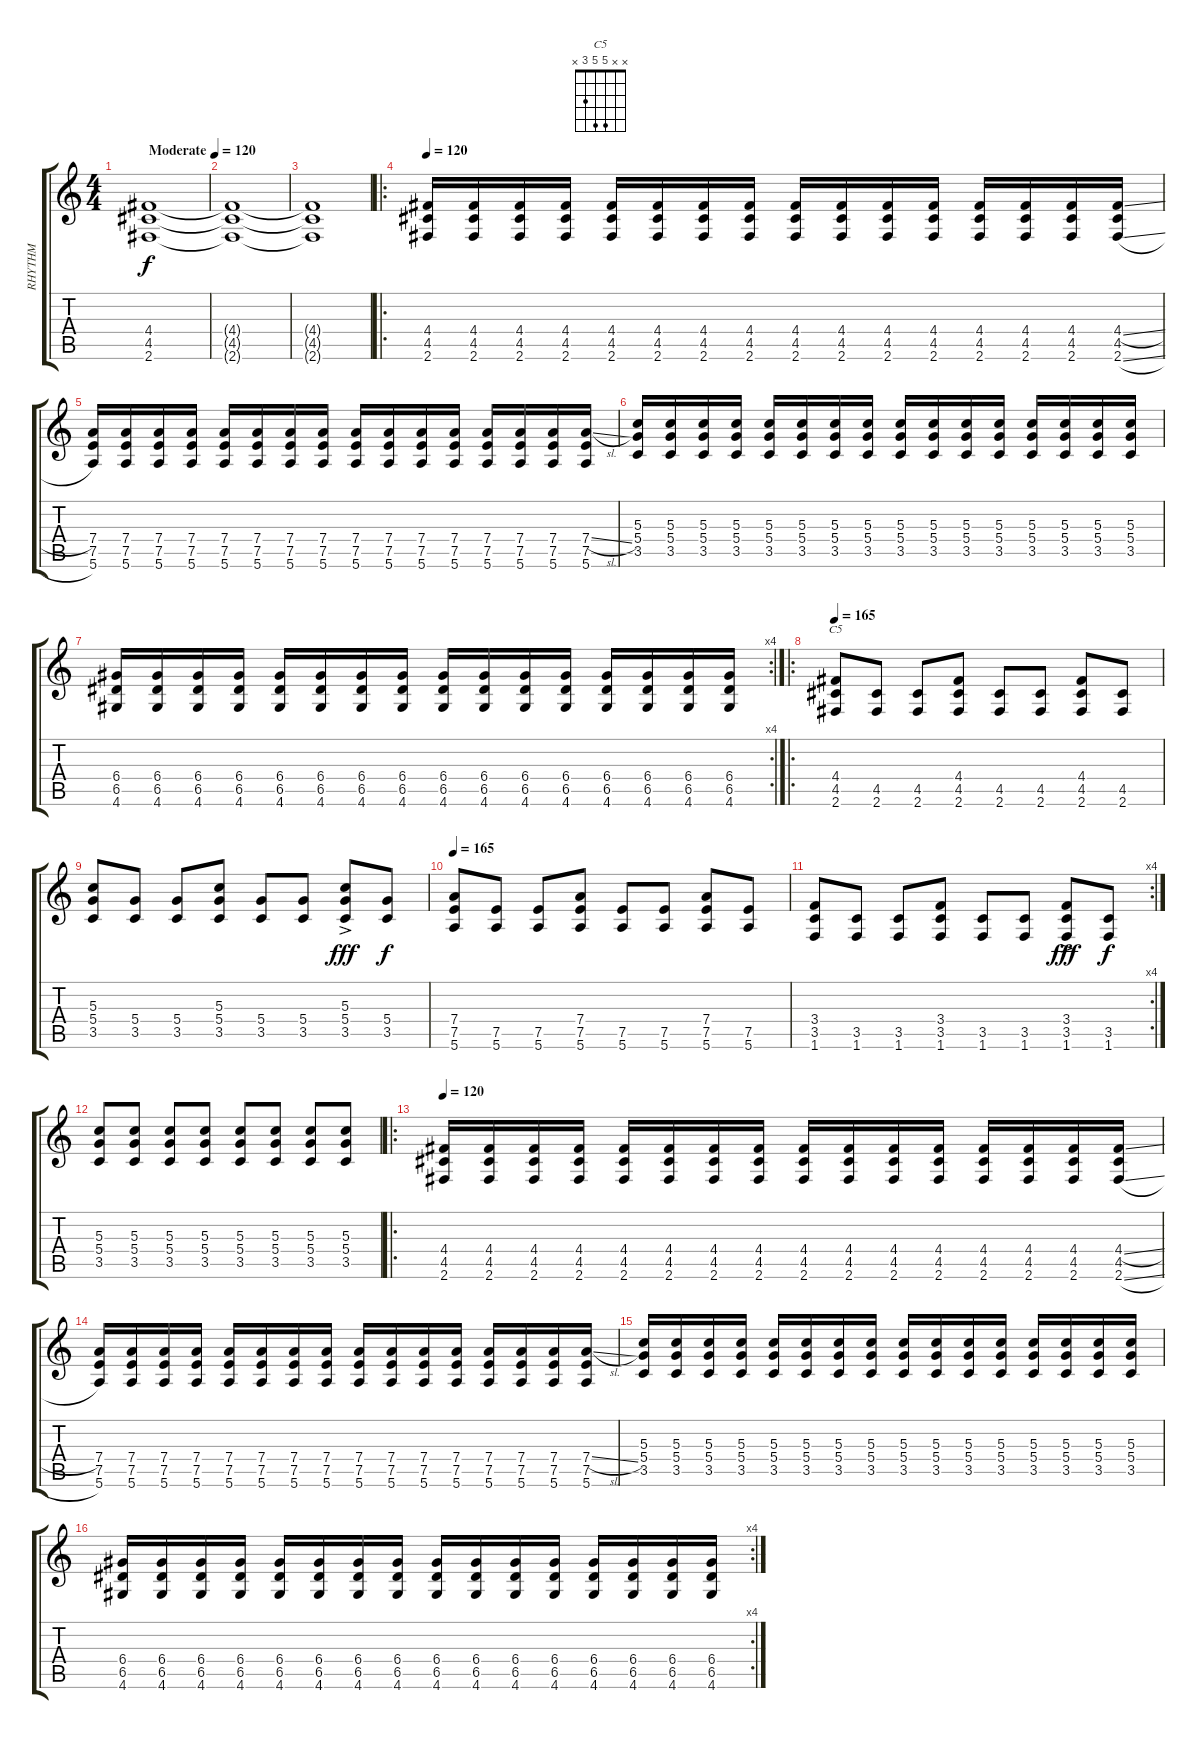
\track ("RHYTHM" "RHYTHM") {instrument distortionguitar}
\staff {score tabs}
\tuning (E4 B3 G3 D3 A2 E2) {hide}
\chord ("C5" x x 5 5 3 x)
\ts (4 4)
\tempo (120 "Moderate")
\clef g2
\ks c
(4.4 4.5 2.6).1{dy f instrument distortionguitar} |
(4.4{t} 4.5{t} 2.6{t}).1 |
(4.4{t} 4.5{t} 2.6{t}).1 |
\ro
\tempo 120
(4.4 4.5 2.6).16 (4.4 4.5 2.6).16 (4.4 4.5 2.6).16 (4.4 4.5 2.6).16 (4.4 4.5 2.6).16 (4.4 4.5 2.6).16 (4.4 4.5 2.6).16 (4.4 4.5 2.6).16 (4.4 4.5 2.6).16 (4.4 4.5 2.6).16 (4.4 4.5 2.6).16 (4.4 4.5 2.6).16 (4.4 4.5 2.6).16 (4.4 4.5 2.6).16 (4.4 4.5 2.6).16 (4.4{sl} 4.5 2.6{sl}).16 |
(7.4 7.5 5.6).16 (7.4 7.5 5.6).16 (7.4 7.5 5.6).16 (7.4 7.5 5.6).16 (7.4 7.5 5.6).16 (7.4 7.5 5.6).16 (7.4 7.5 5.6).16 (7.4 7.5 5.6).16 (7.4 7.5 5.6).16 (7.4 7.5 5.6).16 (7.4 7.5 5.6).16 (7.4 7.5 5.6).16 (7.4 7.5 5.6).16 (7.4 7.5 5.6).16 (7.4 7.5 5.6).16 (7.4{sl} 7.5 5.6).16 |
(5.3 5.4 3.5).16 (5.3 5.4 3.5).16 (5.3 5.4 3.5).16 (5.3 5.4 3.5).16 (5.3 5.4 3.5).16 (5.3 5.4 3.5).16 (5.3 5.4 3.5).16 (5.3 5.4 3.5).16 (5.3 5.4 3.5).16 (5.3 5.4 3.5).16 (5.3 5.4 3.5).16 (5.3 5.4 3.5).16 (5.3 5.4 3.5).16 (5.3 5.4 3.5).16 (5.3 5.4 3.5).16 (5.3 5.4 3.5).16 |
\rc 4
(6.4 6.5 4.6).16 (6.4 6.5 4.6).16 (6.4 6.5 4.6).16 (6.4 6.5 4.6).16 (6.4 6.5 4.6).16 (6.4 6.5 4.6).16 (6.4 6.5 4.6).16 (6.4 6.5 4.6).16 (6.4 6.5 4.6).16 (6.4 6.5 4.6).16 (6.4 6.5 4.6).16 (6.4 6.5 4.6).16 (6.4 6.5 4.6).16 (6.4 6.5 4.6).16 (6.4 6.5 4.6).16 (6.4 6.5 4.6).16 |
\ro
\tempo 165
(4.4 4.5 2.6).8{ch "C5" instrument distortionguitar} (4.5 2.6).8 (4.5 2.6).8 (4.4 4.5 2.6).8 (4.5 2.6).8 (4.5 2.6).8 (4.4 4.5 2.6).8 (4.5 2.6).8 |
(5.3 5.4 3.5).8 (5.4 3.5).8 (5.4 3.5).8 (5.3 5.4 3.5).8 (5.4 3.5).8 (5.4 3.5).8 (5.3 5.4 3.5{ac}).8{dy fff} (5.4 3.5).8{dy f} |
\tempo 165
(7.4 7.5 5.6).8{instrument distortionguitar} (7.5 5.6).8 (7.5 5.6).8 (7.4 7.5 5.6).8 (7.5 5.6).8 (7.5 5.6).8 (7.4 7.5 5.6).8 (7.5 5.6).8 |
\rc 4
(3.4 3.5 1.6).8 (3.5 1.6).8 (3.5 1.6).8 (3.4 3.5 1.6).8 (3.5 1.6).8 (3.5 1.6).8 (3.4 3.5{ac} 1.6).8{dy fff} (3.5 1.6).8{dy f} |
(5.3 5.4 3.5).8 (5.3 5.4 3.5).8 (5.3 5.4 3.5).8 (5.3 5.4 3.5).8 (5.3 5.4 3.5).8 (5.3 5.4 3.5).8 (5.3 5.4 3.5).8 (5.3 5.4 3.5).8 |
\ro
\tempo 120
(4.4 4.5 2.6).16 (4.4 4.5 2.6).16 (4.4 4.5 2.6).16 (4.4 4.5 2.6).16 (4.4 4.5 2.6).16 (4.4 4.5 2.6).16 (4.4 4.5 2.6).16 (4.4 4.5 2.6).16 (4.4 4.5 2.6).16 (4.4 4.5 2.6).16 (4.4 4.5 2.6).16 (4.4 4.5 2.6).16 (4.4 4.5 2.6).16 (4.4 4.5 2.6).16 (4.4 4.5 2.6).16 (4.4{sl} 4.5 2.6{sl}).16 |
(7.4 7.5 5.6).16 (7.4 7.5 5.6).16 (7.4 7.5 5.6).16 (7.4 7.5 5.6).16 (7.4 7.5 5.6).16 (7.4 7.5 5.6).16 (7.4 7.5 5.6).16 (7.4 7.5 5.6).16 (7.4 7.5 5.6).16 (7.4 7.5 5.6).16 (7.4 7.5 5.6).16 (7.4 7.5 5.6).16 (7.4 7.5 5.6).16 (7.4 7.5 5.6).16 (7.4 7.5 5.6).16 (7.4{sl} 7.5 5.6).16 |
(5.3 5.4 3.5).16 (5.3 5.4 3.5).16 (5.3 5.4 3.5).16 (5.3 5.4 3.5).16 (5.3 5.4 3.5).16 (5.3 5.4 3.5).16 (5.3 5.4 3.5).16 (5.3 5.4 3.5).16 (5.3 5.4 3.5).16 (5.3 5.4 3.5).16 (5.3 5.4 3.5).16 (5.3 5.4 3.5).16 (5.3 5.4 3.5).16 (5.3 5.4 3.5).16 (5.3 5.4 3.5).16 (5.3 5.4 3.5).16 |
\rc 4
(6.4 6.5 4.6).16 (6.4 6.5 4.6).16 (6.4 6.5 4.6).16 (6.4 6.5 4.6).16 (6.4 6.5 4.6).16 (6.4 6.5 4.6).16 (6.4 6.5 4.6).16 (6.4 6.5 4.6).16 (6.4 6.5 4.6).16 (6.4 6.5 4.6).16 (6.4 6.5 4.6).16 (6.4 6.5 4.6).16 (6.4 6.5 4.6).16 (6.4 6.5 4.6).16 (6.4 6.5 4.6).16 (6.4 6.5 4.6).16
